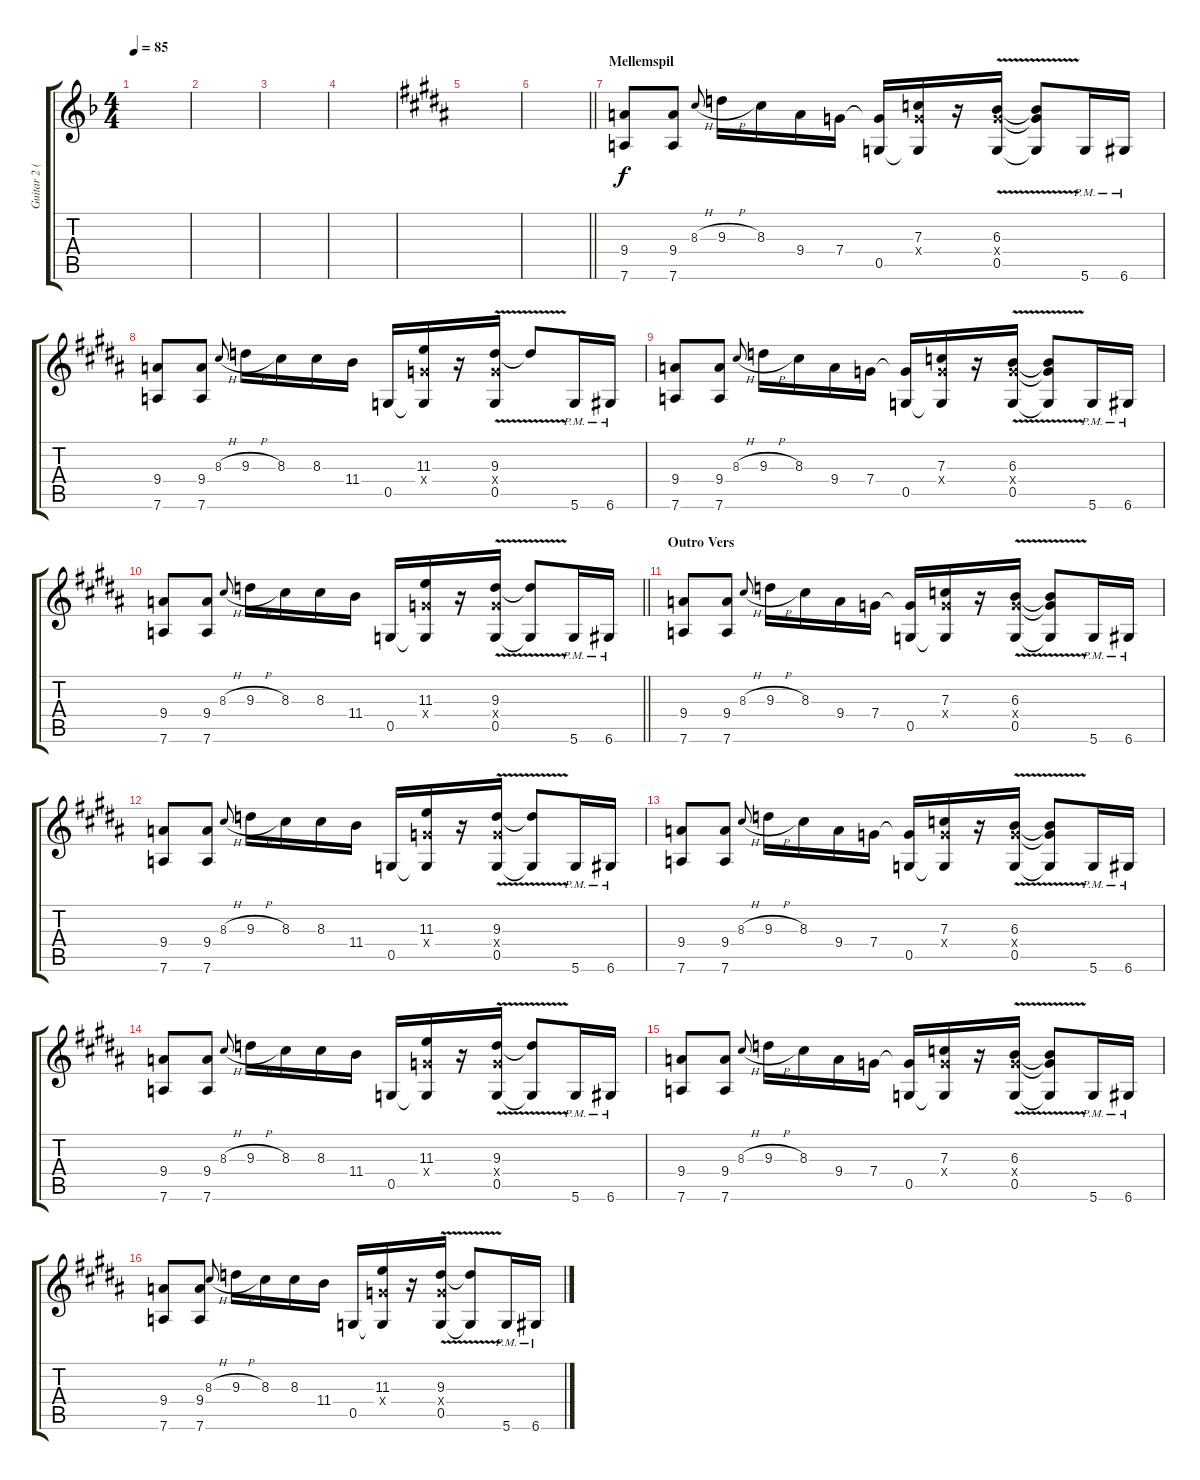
\track ("Guitar 2 (højre side)" "Guitar 2 (") {instrument overdrivenguitar}
\staff {score tabs}
\tuning (D4 A3 F3 C3 G2 D2) {hide}
\ts (4 4)
\tempo 85
\clef g2
\ks dminor
|
|
|
|
\ks b
|
\barLineRight lightlight
|
\section ("" "Mellemspil")
(9.4 7.6).8 (9.4 7.6).8 8.3{h}.8{gr onbeat} 9.3{h}.16 8.3.16 9.4.16 7.4.16 (7.4{t} 0.5).16 (7.3 7.4{x} 0.5{t}).16 r.16 (6.3{v} 7.4{v x} 0.5).16 (6.3{t} 7.4{t} 0.5{t}).8 5.6{pm}.16 6.6{pm}.16 |
(9.4 7.6).8 (9.4 7.6).8 8.3{h}.8{gr onbeat} 9.3{h}.16 8.3.16 8.3.16 11.4.16 0.5.16 (11.3 7.4{x} 0.5{t}).16 r.16 (9.3{v} 7.4{x} 0.5).16 9.3{t}.8 5.6{pm}.16 6.6{pm}.16 |
(9.4 7.6).8 (9.4 7.6).8 8.3{h}.8{gr onbeat} 9.3{h}.16 8.3.16 9.4.16 7.4.16 (7.4{t} 0.5).16 (7.3 7.4{x} 0.5{t}).16 r.16 (6.3{v} 7.4{v x} 0.5).16 (6.3{t} 7.4{t} 0.5{t}).8 5.6{pm}.16 6.6{pm}.16 |
\barLineRight lightlight
(9.4 7.6).8 (9.4 7.6).8 8.3{h}.8{gr onbeat} 9.3{h}.16 8.3.16 8.3.16 11.4.16 0.5.16 (11.3 7.4{x} 0.5{t}).16 r.16 (9.3{v} 7.4{x} 0.5).16 (9.3{t} 0.5{t}).8 5.6{pm}.16 6.6{pm}.16 |
\section ("" "Outro Vers")
(9.4 7.6).8 (9.4 7.6).8 8.3{h}.8{gr onbeat} 9.3{h}.16 8.3.16 9.4.16 7.4.16 (7.4{t} 0.5).16 (7.3 7.4{x} 0.5{t}).16 r.16 (6.3{v} 7.4{v x} 0.5).16 (6.3{t} 7.4{t} 0.5{t}).8 5.6{pm}.16 6.6{pm}.16 |
(9.4 7.6).8 (9.4 7.6).8 8.3{h}.8{gr onbeat} 9.3{h}.16 8.3.16 8.3.16 11.4.16 0.5.16 (11.3 7.4{x} 0.5{t}).16 r.16 (9.3{v} 7.4{x} 0.5).16 (9.3{t} 0.5{t}).8 5.6{pm}.16 6.6{pm}.16 |
(9.4 7.6).8 (9.4 7.6).8 8.3{h}.8{gr onbeat} 9.3{h}.16 8.3.16 9.4.16 7.4.16 (7.4{t} 0.5).16 (7.3 7.4{x} 0.5{t}).16 r.16 (6.3{v} 7.4{v x} 0.5).16 (6.3{t} 7.4{t} 0.5{t}).8 5.6{pm}.16 6.6{pm}.16 |
(9.4 7.6).8 (9.4 7.6).8 8.3{h}.8{gr onbeat} 9.3{h}.16 8.3.16 8.3.16 11.4.16 0.5.16 (11.3 7.4{x} 0.5{t}).16 r.16 (9.3{v} 7.4{x} 0.5).16 (9.3{t} 0.5{t}).8 5.6{pm}.16 6.6{pm}.16 |
(9.4 7.6).8 (9.4 7.6).8 8.3{h}.8{gr onbeat} 9.3{h}.16 8.3.16 9.4.16 7.4.16 (7.4{t} 0.5).16 (7.3 7.4{x} 0.5{t}).16 r.16 (6.3{v} 7.4{v x} 0.5).16 (6.3{t} 7.4{t} 0.5{t}).8 5.6{pm}.16 6.6{pm}.16 |
(9.4 7.6).8 (9.4 7.6).8 8.3{h}.8{gr onbeat} 9.3{h}.16 8.3.16 8.3.16 11.4.16 0.5.16 (11.3 7.4{x} 0.5{t}).16 r.16 (9.3{v} 7.4{x} 0.5).16 (9.3{t} 0.5{t}).8 5.6{pm}.16 6.6{pm}.16
